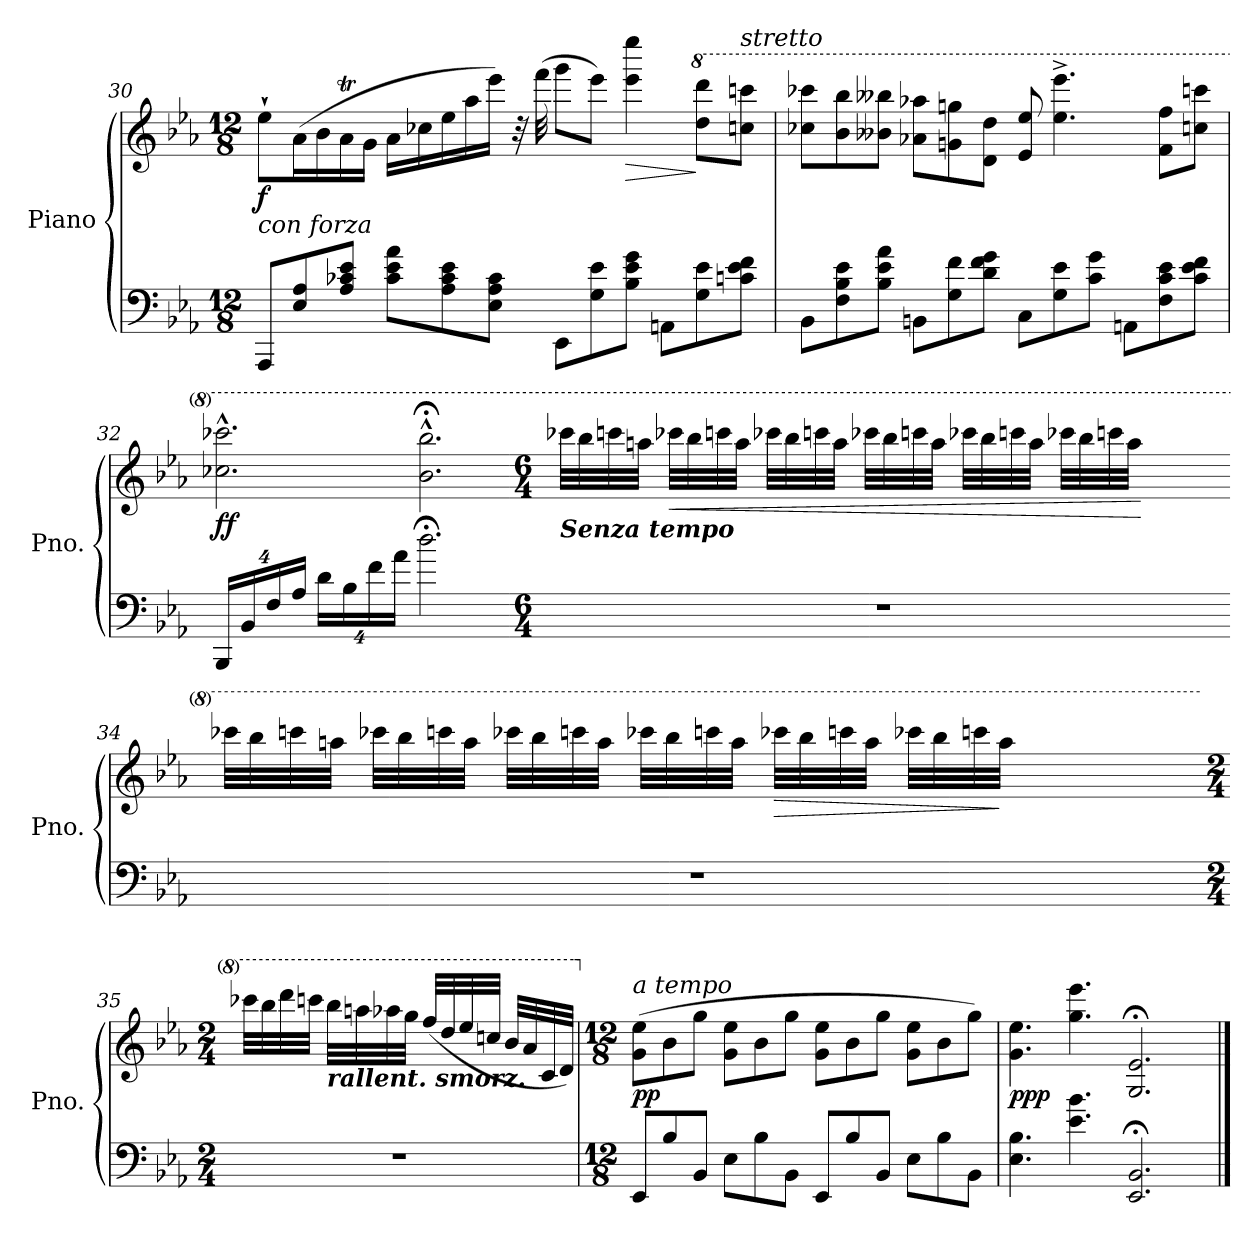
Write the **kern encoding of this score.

**kern	**kern	**dynam
*part1	*part1	*part1
*staff2	*staff1	*staff1/2
*I"Piano	*	*
*I'Pno.	*	*
!!LO:LB:g=z
*clefF4	*clefG2	*
*k[b-e-a-]	*k[b-e-a-]	*
*M12/8	*M12/8	*
=30	=30	=30
!	!LO:TX:b:i:t=con forza	!
!	!	!LO:DY:b
8AAA-/L	8ee-`\L	f
8E-/ 8A-/	(>16a-\L	.
.	16b-\	.
8A-/ 8c-X/ 8e-/J	16a-T\	.
.	16g\JJ	.
8c-\ 8e-\ 8a-\L	16a-\LL	.
.	16cc-X\	.
8A-\ 8c-\ 8e-\	16ee-\	.
.	16aa-\	.
8E-\ 8A-\ 8c-\J	16eee-\JJ)	.
.	32r	.
.	(>32fff\	.
8EE-\L	8ggg\L	.
8G\ 8e-\	8eee-\J)	.
!	!	!LO:HP:b
8B-\ 8e-\ 8g\J	4eee-\ 4eeee-\	>
8AAn\L	.	.
*	*8va	*
8G\ 8e-\	8ddd\ 8dddd\L	]
!	!LO:TX:a:i:t=stretto	!
8cn\ 8e-\ 8f\J	8ccc\ 8ccccn\J	.
=31	=31	=31
8BB-\L	8ccc-X\ 8cccc-X\L	.
8F\ 8B-\ 8e-\	8bb-\ 8bbb-\	.
8B-\ 8e-\ 8a-\J	8bb--X\ 8bbb--X\J	.
8BBn\L	8aa-X\ 8aaa-X\L	.
8G\ 8f\	8ggn\ 8gggn\	.
8d\ 8f\ 8g\J	8dd\ 8ddd\J	.
8C\L	8ee-/ 8eee-/	.
8G\ 8e-\	4.eee-\^ 4.eeee-\^	.
8c\ 8g\J	.	.
8AAn\L	.	.
8F\ 8c\ 8e-\	8ff\ 8fff\L	.
8c\ 8e-\ 8f\J	8cccn\ 8ccccn\J	.
!!LO:PB:g=z
=32	=32	=32
!	!	!LO:DY:b
32%3BBB-/L	2.ccc-X\^^ 2.cccc-X\^^	ff
32%3BB-/	.	.
32%3F/	.	.
32%3A-/J	.	.
32%3d\L	.	.
32%3B-\	.	.
32%3f\	.	.
32%3a-\J	.	.
2.dd;<\	2.bb-\;<^^ 2.bbb-\;<^^	.
=33-	=33-	=33-
*M6/4	*M6/4	*
*	*MM35	*
!	!LO:TX:b:Bi:t=Senza tempo	!
1.r	32cccc-X\LLL	.
.	32bbb-\	.
.	32ccccn\	.
.	32aaan\JJJ	.
*	*MM40	*
!	!	!LO:HP:b
.	32cccc-X\LLL	<
.	32bbb-\	.
.	32ccccn\	.
.	32aaa\JJJ	.
*	*MM60	*
.	32cccc-X\LLL	.
.	32bbb-\	.
.	32ccccn\	.
.	32aaa\JJJ	.
.	32cccc-X\LLL	.
.	32bbb-\	.
.	32ccccn\	.
.	32aaa\JJJ	.
*	*MM70	*
.	32cccc-X\LLL	.
.	32bbb-\	.
.	32ccccn\	.
.	32aaa\JJJ	.
.	32cccc-X\LLL	.
.	32bbb-\	.
.	32ccccn\	.
.	32aaa\JJJ	.
.	2.ryy	[
!!LO:LB:g=z
=34-	=34-	=34-
1.r	32cccc-X\LLL	.
.	32bbb-\	.
.	32ccccn\	.
.	32aaan\JJJ	.
*	*MM80	*
.	32cccc-X\LLL	.
.	32bbb-\	.
.	32ccccn\	.
.	32aaa\JJJ	.
.	32cccc-X\LLL	.
.	32bbb-\	.
.	32ccccn\	.
.	32aaa\JJJ	.
.	32cccc-X\LLL	.
.	32bbb-\	.
.	32ccccn\	.
.	32aaa\JJJ	.
!	!	!LO:HP:b
.	32cccc-X\LLL	>
.	32bbb-\	.
.	32ccccn\	.
.	32aaa\JJJ	.
.	32cccc-X\LLL	.
.	32bbb-\	.
.	32ccccn\	.
.	32aaa\JJJ	]
.	2.ryy	.
!!LO:LB:g=z
=35-	=35-	=35-
*M2/4	*M2/4	*
*	*MM50	*
2r	32cccc-X\LLL	.
.	32bbb-\	.
.	32dddd\	.
.	32ccccn\JJJ	.
!	!LO:TX:b:Bi:t=rallent. smorz.	!
.	32bbb-\LLL	.
.	32aaan\	.
.	32aaa-X\	.
.	32ggg\JJJ	.
*	*MM35	*
.	(<32fff/LLL	.
.	32ddd/	.
.	32eee-/	.
.	32ccc/JJJ	.
*	*MM20	*
.	32bb-/LLL	.
.	32aa-/	.
.	32cc/	.
.	32dd/JJJ)	.
=36	=36	=36
*M12/8	*M12/8	*
*	*X8va	*
*	*MM60	*
!	!LO:TX:a:i:t=a tempo	!
!	!	!LO:DY:b
8EE-/L	(>8g\ 8ee-\L	pp
8B-/	8b-\	.
8BB-/J	8gg\J	.
8E-\L	8g\ 8ee-\L	.
8B-\	8b-\	.
8BB-\J	8gg\J	.
8EE-/L	8g\ 8ee-\L	.
8B-/	8b-\	.
8BB-/J	8gg\J	.
8E-\L	8g\ 8ee-\L	.
8B-\	8b-\	.
8BB-\J	8gg\J)	.
=37	=37	=37
!	!	!LO:DY:b
4.E-\ 4.B-\	4.g\ 4.ee-\	ppp
4.e-\< 4.b-\<	4.gg\ 4.eee-\	.
2.EE-/;< 2.BB-/;<	2.G/;< 2.e-/;<	.
==	==	==
*-	*-	*-
